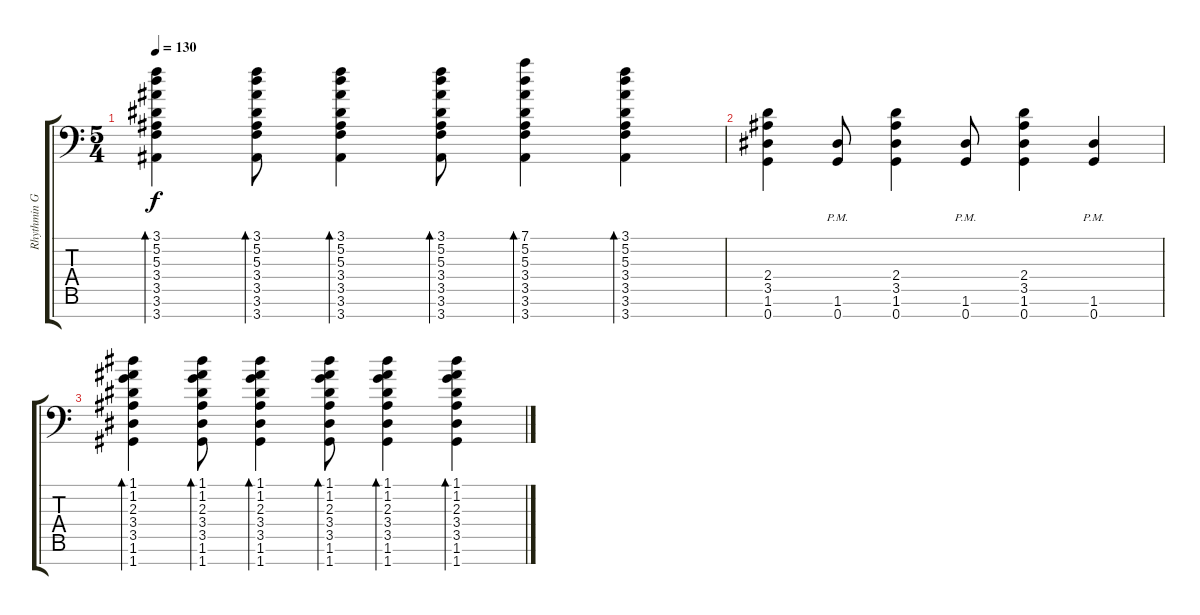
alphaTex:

\track ("Rhythmin Guitar #2" "Rhythmin G") {instrument distortionguitar}
\staff {score tabs}
\tuning (D4 A3 F3 C3 G2 D2 G1) {hide}
\ts (5 4)
\tempo 130
\clef f4
\ks c
(3.1 5.2 5.3 3.4 3.5 3.6 3.7).4{bd 480 dy f} (3.1 5.2 5.3 3.4 3.5 3.6 3.7).8{bd 30} (3.1 5.2 5.3 3.4 3.5 3.6 3.7).4{bd 30} (3.1 5.2 5.3 3.4 3.5 3.6 3.7).8{bd 30} (7.1 5.2 5.3 3.4 3.5 3.6 3.7).4{bd 30} (3.1 5.2 5.3 3.4 3.5 3.6 3.7).4{bd 30} |
(2.4 3.5 1.6 0.7).4 (1.6{pm} 0.7{pm}).8 (2.4 3.5 1.6 0.7).4 (1.6{pm} 0.7{pm}).8 (2.4 3.5 1.6 0.7).4 (1.6{pm} 0.7{pm}).4 |
(1.1 1.2 2.3 3.4 3.5 1.6 1.7).4{bd 480} (1.1 1.2 2.3 3.4 3.5 1.6 1.7).8{bd 30} (1.1 1.2 2.3 3.4 3.5 1.6 1.7).4{bd 30} (1.1 1.2 2.3 3.4 3.5 1.6 1.7).8{bd 30} (1.1 1.2 2.3 3.4 3.5 1.6 1.7).4{bd 30} (1.1 1.2 2.3 3.4 3.5 1.6 1.7).4{bd 30}
